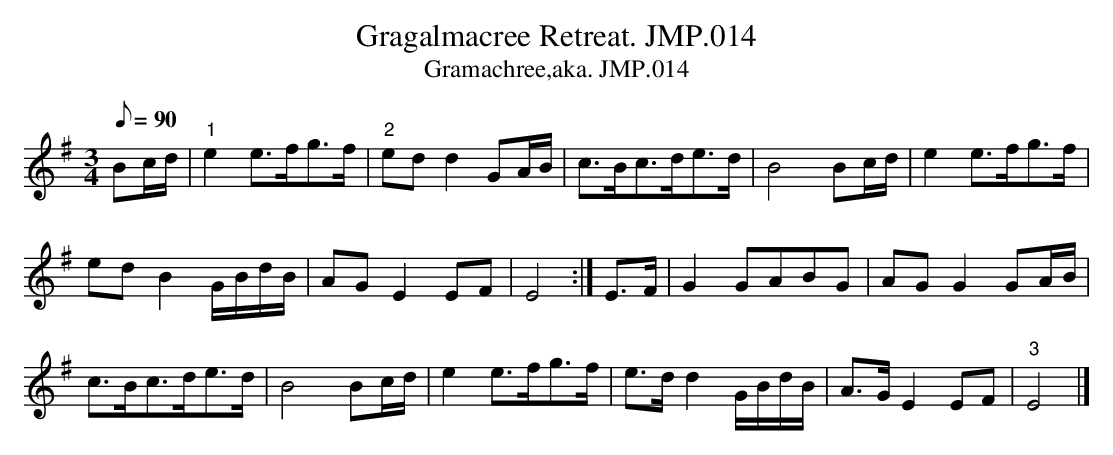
X:1
T:Gragalmacree Retreat. JMP.014
T:Gramachree,aka. JMP.014
M:3/4
L:1/8
Q:90
K:E minor
Bc/d/ |"1"e2e>fg>f | "2"ed d2 GA/B/ | c>Bc>de>d | B4 Bc/d/ |\
e2e>fg>f |
ed B2 G/B/d/B/ | AG E2 EF | E4 :|\
E>F | G2 GABG | AG G2 GA/B/  |
c>Bc>de>d | B4 Bc/d/ |\
e2 e>fg>f | e>d d2 G/B/d/B/  | A>G E2 EF | "3" E4 |]
